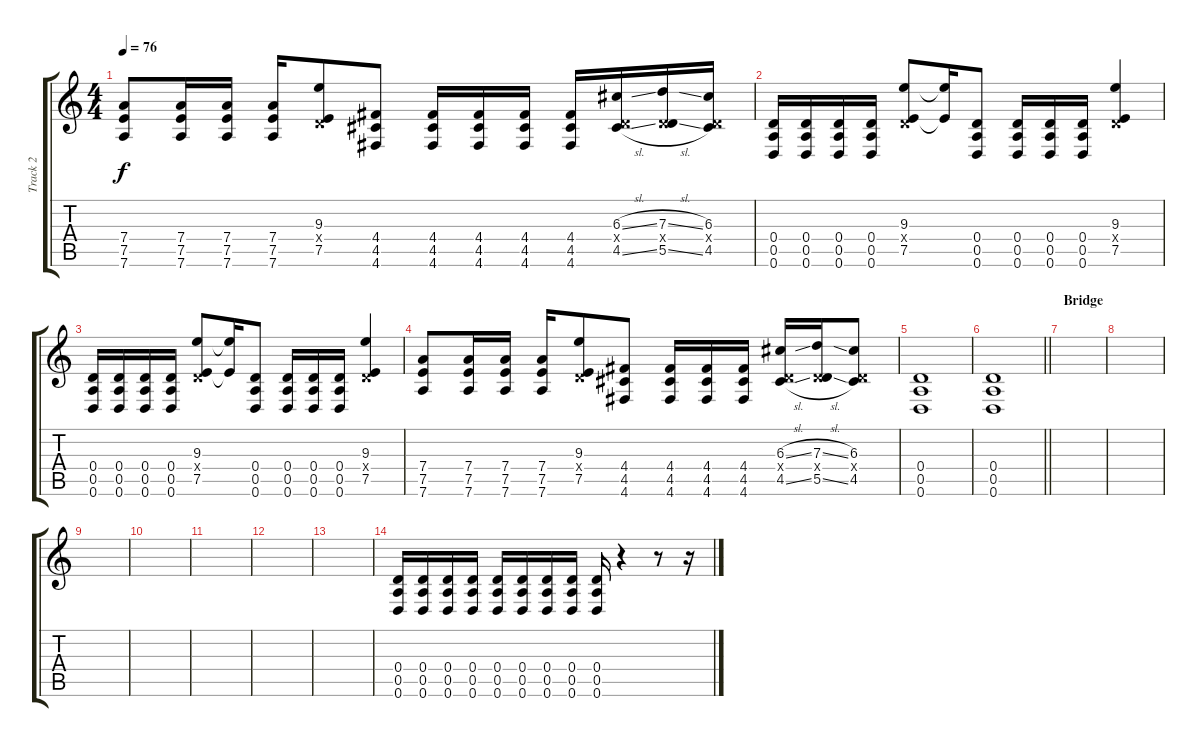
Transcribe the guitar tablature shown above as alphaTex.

\track ("Track 2" "Track 2") {instrument distortionguitar}
\staff {score tabs}
\tuning (E4 B3 G3 D3 A2 D2) {hide}
\ts (4 4)
\tempo 76
\clef g2
\ks c
(7.4 7.5 7.6).8{dy f} (7.4 7.5 7.6).16 (7.4 7.5 7.6).16 (7.4 7.5 7.6).16 (9.3 0.4{x} 7.5).8 (4.4 4.5 4.6).8 (4.4 4.5 4.6).16 (4.4 4.5 4.6).16 (4.4 4.5 4.6).16 (4.4 4.5 4.6).16 (6.3{sl} 0.4{x} 4.5{sl}).16 (7.3{sl} 0.4{x} 5.5{sl}).16 (6.3 0.4{x} 4.5).16 |
(0.4 0.5 0.6).16 (0.4 0.5 0.6).16 (0.4 0.5 0.6).16 (0.4 0.5 0.6).16 (9.3 0.4{x} 7.5).8 (9.3{t} 7.5{t}).16 (0.4 0.5 0.6).8 (0.4 0.5 0.6).16 (0.4 0.5 0.6).16 (0.4 0.5 0.6).16 (9.3 0.4{x} 7.5).4 |
(0.4 0.5 0.6).16 (0.4 0.5 0.6).16 (0.4 0.5 0.6).16 (0.4 0.5 0.6).16 (9.3 0.4{x} 7.5).8 (9.3{t} 7.5{t}).16 (0.4 0.5 0.6).8 (0.4 0.5 0.6).16 (0.4 0.5 0.6).16 (0.4 0.5 0.6).16 (9.3 0.4{x} 7.5).4 |
(7.4 7.5 7.6).8 (7.4 7.5 7.6).16 (7.4 7.5 7.6).16 (7.4 7.5 7.6).16 (9.3 0.4{x} 7.5).8 (4.4 4.5 4.6).8 (4.4 4.5 4.6).16 (4.4 4.5 4.6).16 (4.4 4.5 4.6).16 (6.3{sl} 0.4{x} 4.5{sl}).16 (7.3{sl} 0.4{x} 5.5{sl}).16 (6.3 0.4{x} 4.5).8 |
(0.4 0.5 0.6).1 |
\barLineRight lightlight
(0.4 0.5 0.6).1 |
\section ("" "Bridge")
|
|
|
|
|
|
|
(0.4 0.5 0.6).16 (0.4 0.5 0.6).16 (0.4 0.5 0.6).16 (0.4 0.5 0.6).16 (0.4 0.5 0.6).16 (0.4 0.5 0.6).16 (0.4 0.5 0.6).16 (0.4 0.5 0.6).16 (0.4 0.5 0.6).16 r.4 r.8 r.16
